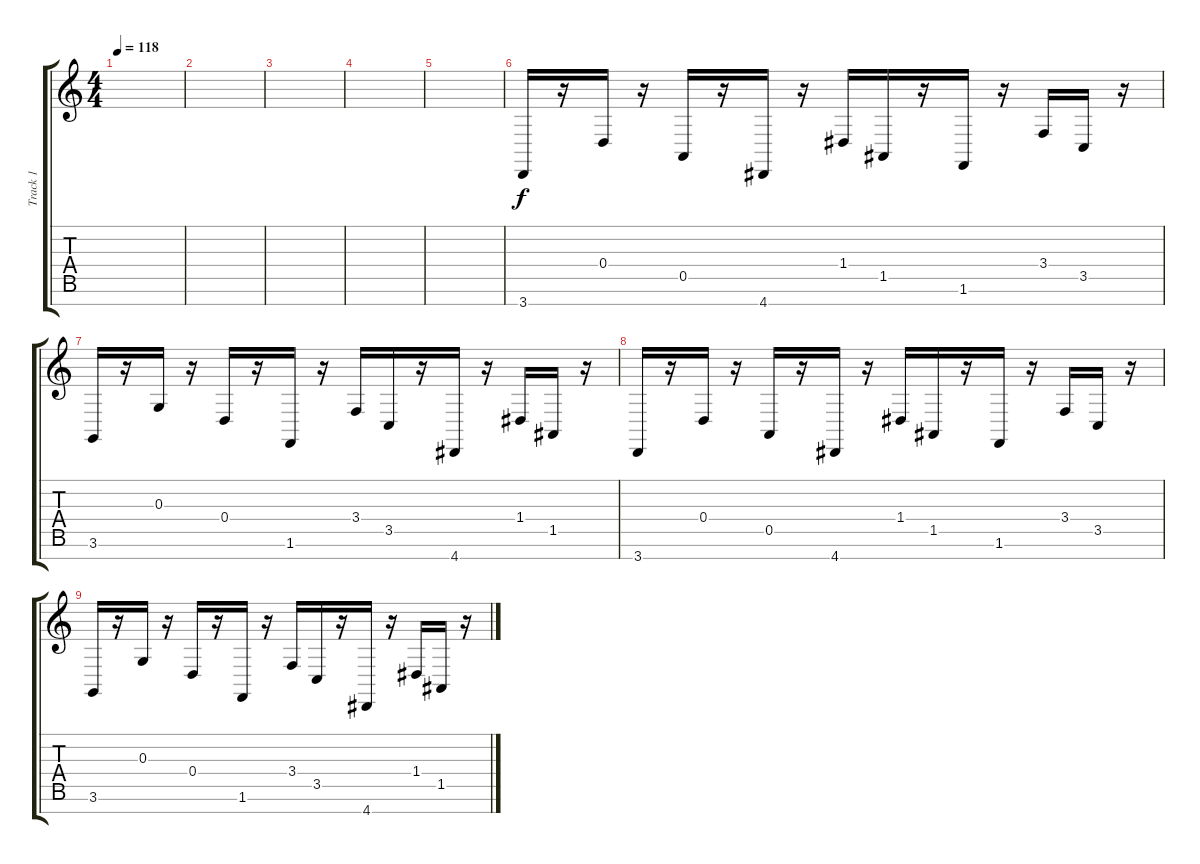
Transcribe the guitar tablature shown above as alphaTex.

\track ("Track 1" "Track 1") {instrument acousticgrandpiano}
\staff {score tabs}
\tuning (E4 B3 G3 D3 A2 E2 B1) {hide}
\ts (4 4)
\tempo 118
\clef g2
\ks c
|
|
|
|
|
3.7.16 r.16 0.4.16 r.16 0.5.16 r.16 4.7.16 r.16 1.4.16 1.5.16 r.16 1.6.16 r.16 3.4.16 3.5.16 r.16 |
3.6.16 r.16 0.3.16 r.16 0.4.16 r.16 1.6.16 r.16 3.4.16 3.5.16 r.16 4.7.16 r.16 1.4.16 1.5.16 r.16 |
3.7.16 r.16 0.4.16 r.16 0.5.16 r.16 4.7.16 r.16 1.4.16 1.5.16 r.16 1.6.16 r.16 3.4.16 3.5.16 r.16 |
3.6.16 r.16 0.3.16 r.16 0.4.16 r.16 1.6.16 r.16 3.4.16 3.5.16 r.16 4.7.16 r.16 1.4.16 1.5.16 r.16
